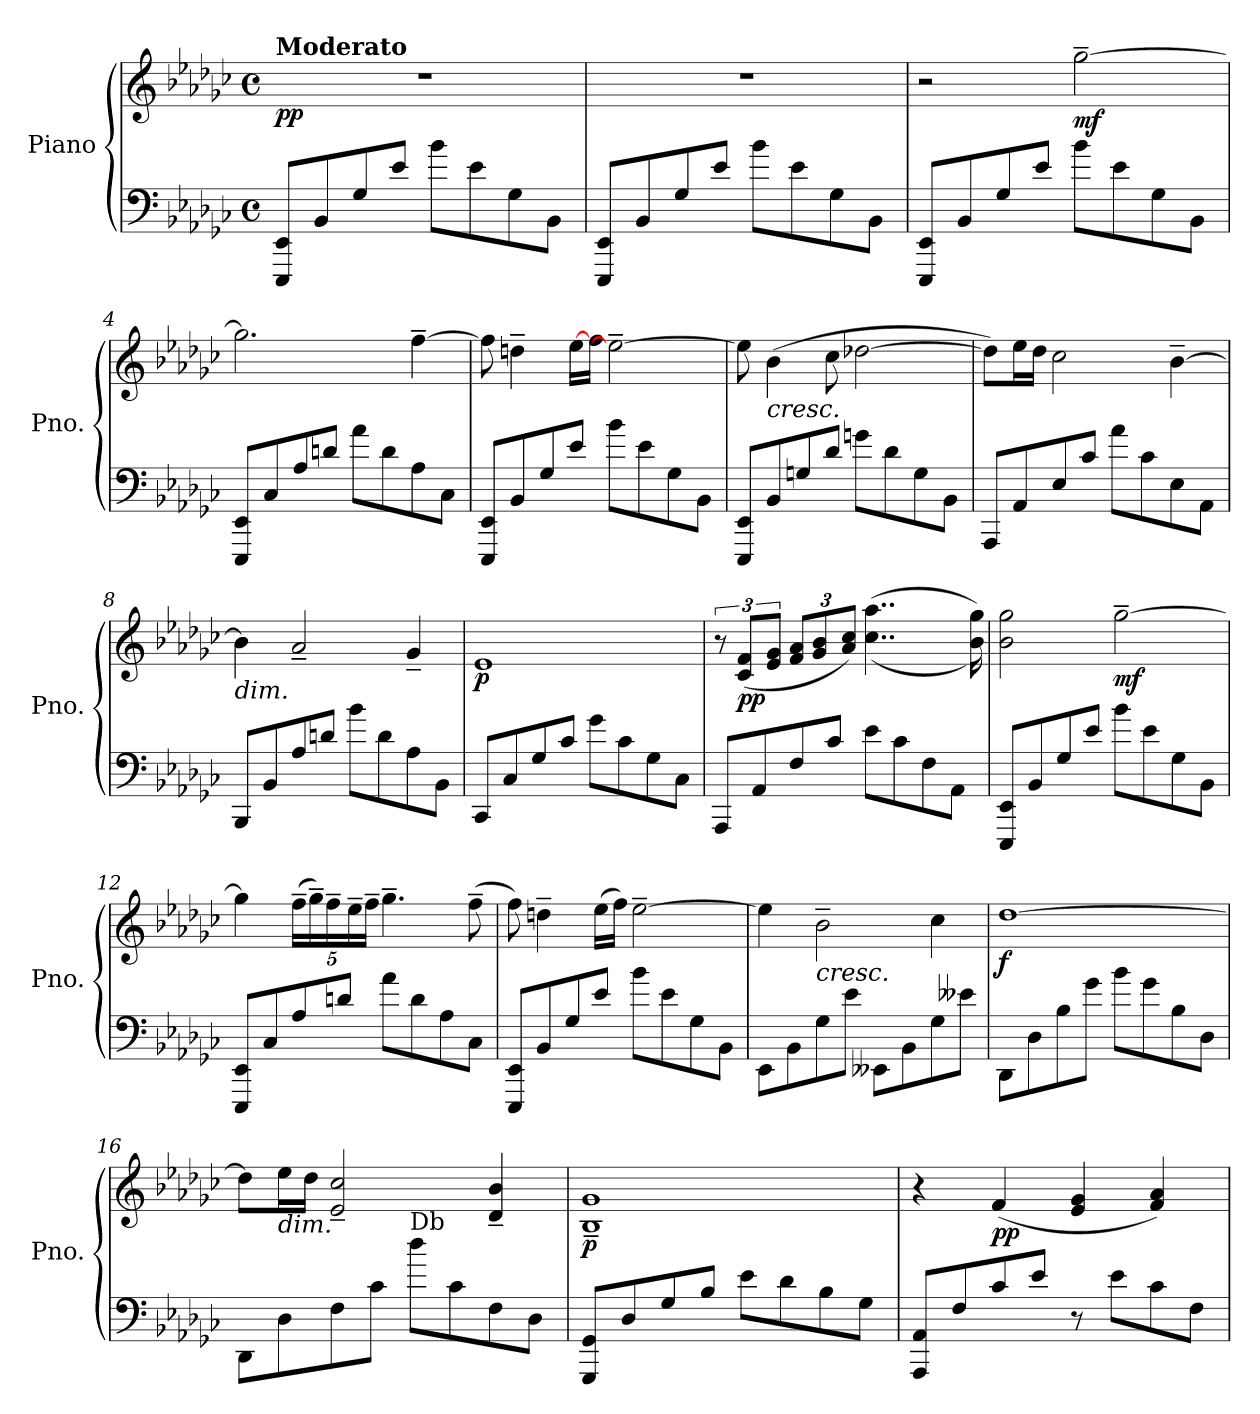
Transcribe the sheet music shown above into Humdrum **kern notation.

**kern	**kern	**dynam
*part1	*part1	*part1
*staff2	*staff1	*staff1/2
*I"Piano	*	*
*I'Pno.	*	*
*clefF4	*clefG2	*
*k[b-e-a-d-g-c-]	*k[b-e-a-d-g-c-]	*
*M4/4	*M4/4	*
*met(c)	*met(c)	*
=1	=1	=1
!	!LO:TX:a:B:t=Moderato	!
!	!	!LO:DY:b
8EEE-/<< 8EE-/<<L	1r	pp
8BB-</	.	.
8G-</	.	.
8e-</J	.	.
8b-<\L	.	.
8e-<\	.	.
8G-<\	.	.
8BB-<\J	.	.
=2	=2	=2
8EEE-/ 8EE-/L	1r	.
8BB-</	.	.
8G-</	.	.
8e-</J	.	.
8b-<\L	.	.
8e-<\	.	.
8G-<\	.	.
8BB-<\J	.	.
=3	=3	=3
8EEE-/ 8EE-/L	2r	.
8BB-</	.	.
8G-</	.	.
8e-</J	.	.
!	!	!LO:DY:b
8b-<\L	[2gg-~\	mf
8e-<\	.	.
8G-<\	.	.
8BB-<\J	.	.
=4	=4	=4
8EEE-/ 8EE-/L	2.gg-\]	.
8C-</	.	.
8A-</	.	.
8dn</J	.	.
8a-<\L	.	.
8d<\	.	.
8A-<\	[4ff~\	.
8C-<\J	.	.
!!LO:LB:g=z
=5	=5	=5
8EEE-/ 8EE-/L	8ff\]	.
8BB-/	4ddn~\	.
8G-/	.	.
8e-/J	[16ee-\LL	.
.	16ff\JJ	.
8b-\L	2ee-~\_	.
8e-\	.	.
8G-\	.	.
8BB-\J	.	.
=6	=6	=6
8EEE-/ 8EE-/L	8ee-\]	.
!	!LO:TX:b:i:t=cresc.	!
8BB-</	(4b-\	.
8Gn</	.	.
8d-</J	8cc-\	.
8gn<\L	[2dd-X\	.
8d-<\	.	.
8G<\	.	.
8BB-<\J	.	.
=7	=7	=7
8AAA-/L	8dd-\L])	.
8AA-</	16ee-\L	.
.	16dd-\JJ	.
8E-</	2cc-\	.
8c-</J	.	.
8a-<\L	.	.
8c-<\	.	.
8E-<\	[4b-~\	.
8AA-<\J	.	.
=8	=8	=8
!	!LO:TX:b:i:t=dim.	!
8BBB-/L	4b-\]	.
8BB-/	.	.
8A-/	2a-~>/	.
8dn/J	.	.
8b-\L	.	.
8d\	.	.
8A-\	4g-~>/	.
8BB-\J	.	.
!!LO:LB:g=z
=9	=9	=9
!	!	!LO:DY:b
8CC-/L	1e-	p
8C-/	.	.
8G-/	.	.
8c-/J	.	.
8g-\L	.	.
8c-\	.	.
8G-\	.	.
8C-\J	.	.
=10	=10	=10
8AAA-</L	12r	.
!	!	!LO:DY:b
.	(12c-/ 12f/L	pp
8AA-</	.	.
.	12e-/ 12g-/J	.
8F</	12f/ 12a-/L	.
.	12g-/ 12b-/	.
8c-</J	.	.
.	12a-/ 12cc-/J)	.
8e-<\L	(<(4..cc-\ 4..aa-\	.
8c-<\	.	.
8F<\	.	.
8AA-<\J	.	.
.	16b-\ 16gg-\))	.
=11	=11	=11
8EEE-/ 8EE-/L	2b-\ 2gg-\	.
8BB-/	.	.
8G-/	.	.
8e-/J	.	.
!	!	!LO:DY:b
8b-\L	[2gg-~\	mf
8e-\	.	.
8G-\	.	.
8BB-\J	.	.
=12	=12	=12
8EEE-/ 8EE-/L	4gg-\]	.
8C-/	.	.
8A-/	(20ff~\LL	.
.	20gg-~\)	.
.	20ff~\	.
8dn/J	.	.
.	20ee-~\	.
.	20ff~\JJ	.
8a-\L	4.gg-~\	.
8d\	.	.
8A-\	.	.
8C-\J	(8ff~\	.
!!LO:LB:g=z
=13	=13	=13
8EEE-/ 8EE-/L	8ff\)	.
8BB-/	4ddn~\	.
8G-/	.	.
8e-/J	(16ee-\LL	.
.	16ff\JJ)	.
8b-\L	[2ee-~\	.
8e-\	.	.
8G-\	.	.
8BB-\J	.	.
=14	=14	=14
8EE-<\L	4ee-\]	.
8BB-<\	.	.
!	!LO:TX:b:i:t=cresc.	!
8G-<\	2b-~\	.
8e-<\J	.	.
8EE--X<\L	.	.
8BB-<\	.	.
8G-<\	4cc-\	.
8e--X<\J	.	.
=15	=15	=15
!	!	!LO:DY:b
8DD-<\L	[1dd-	f
8D-<\	.	.
8B-<\	.	.
8g-<\J	.	.
8b-<\L	.	.
8g-<\	.	.
8B-<\	.	.
8D-<\J	.	.
=16	=16	=16
*	*^	*
8DD-<\L	8dd-\L]	2ryy	.
!	!LO:TX:b:i:t=dim.	!	!
8D-<\	16ee-\L	.	.
.	16dd-\JJ	.	.
8F<\	2e-/~> 2cc-/~>	.	.
8c-<\J	.	.	.
!	!	!LO:TX:b:t=Db	!
8dd-<\L	.	2ryy	.
8c-<\	.	.	.
8F<\	4d-/~> 4b-/~>	.	.
8D-<\J	.	.	.
!!LO:PB:g=z
=17	=17	=17	=17
!	!	!	!LO:DY:b
*	*v	*v	*
8GGG-/ 8GG-/L	1B-~> 1g-~>	p
8D-</	.	.
8G-</	.	.
8B-</J	.	.
8e-<\L	.	.
8d-<\	.	.
8B-<\	.	.
8G-<\J	.	.
=18	=18	=18
8AAA-/ 8AA-/L	4r	.
8F</	.	.
!	!	!LO:DY:b
8c-</	(4f/	pp
8e-</J	.	.
8r	4e-/ 4g-/	.
8e-<\L	.	.
8c-<\	4f/ 4a-/)	.
8F<\J	.	.
=	=	=
*-	*-	*-
